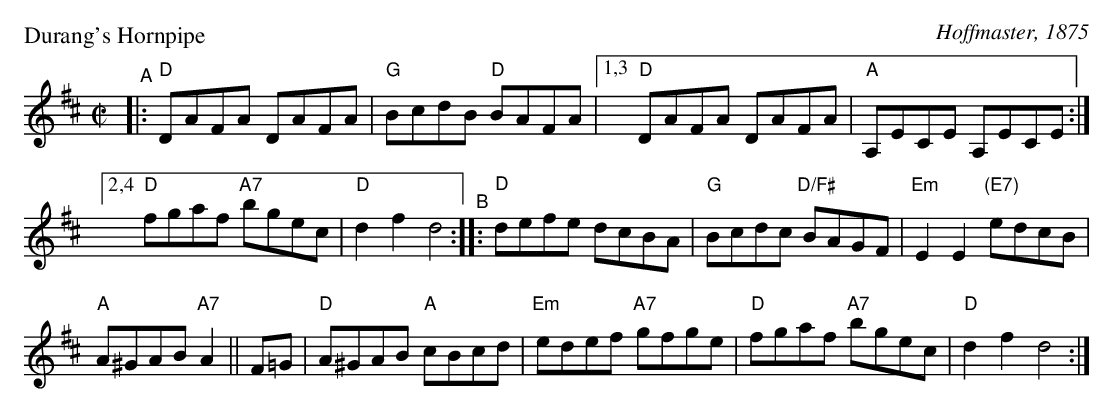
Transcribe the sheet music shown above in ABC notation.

X:1
P: Durang's Hornpipe
C: Hoffmaster, 1875
M: C|
L: 1/8
K: D
"^A"|:\
"D"DAFA DAFA | "G"BcdB "D"BAFA |[1,3 "D"DAFA DAFA | "A"A,ECE A,ECE :|
[2,4 "D"fgaf "A7"bgec | "D"d2f2 d4 "^B":: "D"defe dcBA | "G"Bcdc "D/F#"BAGF | "Em"E2E2 "(E7)"edcB |
"A"A^GAB "A7"A2 || F=G | "D"A^GAB "A"cBcd |"Em"edef "A7"gfge | "D"fgaf "A7" bgec | "D"d2f2 d4 :|
